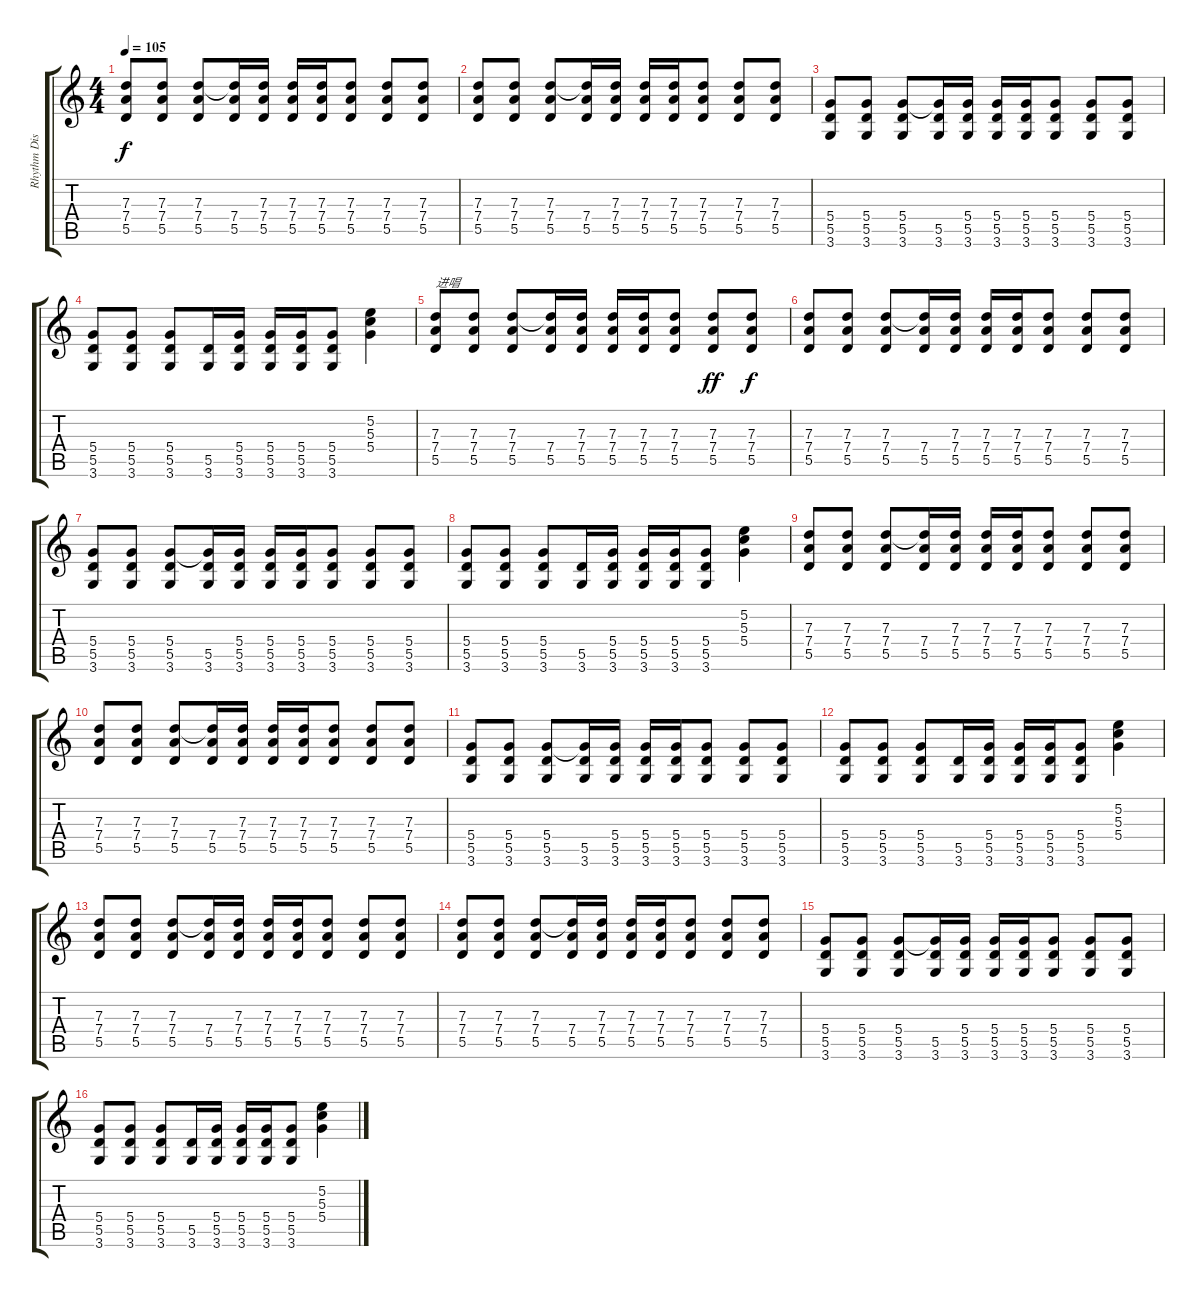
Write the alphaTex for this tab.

\track ("Rhythm Dist Guitar" "Rhythm Dis") {instrument distortionguitar}
\staff {score tabs}
\tuning (E4 B3 G3 D3 A2 E2) {hide}
\ts (4 4)
\tempo 105
\clef g2
\ks c
(7.3 7.4 5.5).8{dy f} (7.3 7.4 5.5).8 (7.3 7.4 5.5).8 (7.3{t} 7.4 5.5).16 (7.3 7.4 5.5).16 (7.3 7.4 5.5).16 (7.3 7.4 5.5).16 (7.3 7.4 5.5).8 (7.3 7.4 5.5).8 (7.3 7.4 5.5).8 |
(7.3 7.4 5.5).8 (7.3 7.4 5.5).8 (7.3 7.4 5.5).8 (7.3{t} 7.4 5.5).16 (7.3 7.4 5.5).16 (7.3 7.4 5.5).16 (7.3 7.4 5.5).16 (7.3 7.4 5.5).8 (7.3 7.4 5.5).8 (7.3 7.4 5.5).8 |
(5.4 5.5 3.6).8 (5.4 5.5 3.6).8 (5.4 5.5 3.6).8 (5.4{t} 5.5 3.6).16 (5.4 5.5 3.6).16 (5.4 5.5 3.6).16 (5.4 5.5 3.6).16 (5.4 5.5 3.6).8 (5.4 5.5 3.6).8 (5.4 5.5 3.6).8 |
(5.4 5.5 3.6).8 (5.4 5.5 3.6).8 (5.4 5.5 3.6).8 (5.5 3.6).16 (5.4 5.5 3.6).16 (5.4 5.5 3.6).16 (5.4 5.5 3.6).16 (5.4 5.5 3.6).8 (5.2 5.3 5.4).4 |
(7.3 7.4 5.5).8{txt "进唱"} (7.3 7.4 5.5).8 (7.3 7.4 5.5).8 (7.3{t} 7.4 5.5).16 (7.3 7.4 5.5).16 (7.3 7.4 5.5).16 (7.3 7.4 5.5).16 (7.3 7.4 5.5).8 (7.3 7.4 5.5).8{dy ff} (7.3 7.4 5.5).8{dy f} |
(7.3 7.4 5.5).8 (7.3 7.4 5.5).8 (7.3 7.4 5.5).8 (7.3{t} 7.4 5.5).16 (7.3 7.4 5.5).16 (7.3 7.4 5.5).16 (7.3 7.4 5.5).16 (7.3 7.4 5.5).8 (7.3 7.4 5.5).8 (7.3 7.4 5.5).8 |
(5.4 5.5 3.6).8 (5.4 5.5 3.6).8 (5.4 5.5 3.6).8 (5.4{t} 5.5 3.6).16 (5.4 5.5 3.6).16 (5.4 5.5 3.6).16 (5.4 5.5 3.6).16 (5.4 5.5 3.6).8 (5.4 5.5 3.6).8 (5.4 5.5 3.6).8 |
(5.4 5.5 3.6).8 (5.4 5.5 3.6).8 (5.4 5.5 3.6).8 (5.5 3.6).16 (5.4 5.5 3.6).16 (5.4 5.5 3.6).16 (5.4 5.5 3.6).16 (5.4 5.5 3.6).8 (5.2 5.3 5.4).4 |
(7.3 7.4 5.5).8 (7.3 7.4 5.5).8 (7.3 7.4 5.5).8 (7.3{t} 7.4 5.5).16 (7.3 7.4 5.5).16 (7.3 7.4 5.5).16 (7.3 7.4 5.5).16 (7.3 7.4 5.5).8 (7.3 7.4 5.5).8 (7.3 7.4 5.5).8 |
(7.3 7.4 5.5).8 (7.3 7.4 5.5).8 (7.3 7.4 5.5).8 (7.3{t} 7.4 5.5).16 (7.3 7.4 5.5).16 (7.3 7.4 5.5).16 (7.3 7.4 5.5).16 (7.3 7.4 5.5).8 (7.3 7.4 5.5).8 (7.3 7.4 5.5).8 |
(5.4 5.5 3.6).8 (5.4 5.5 3.6).8 (5.4 5.5 3.6).8 (5.4{t} 5.5 3.6).16 (5.4 5.5 3.6).16 (5.4 5.5 3.6).16 (5.4 5.5 3.6).16 (5.4 5.5 3.6).8 (5.4 5.5 3.6).8 (5.4 5.5 3.6).8 |
(5.4 5.5 3.6).8 (5.4 5.5 3.6).8 (5.4 5.5 3.6).8 (5.5 3.6).16 (5.4 5.5 3.6).16 (5.4 5.5 3.6).16 (5.4 5.5 3.6).16 (5.4 5.5 3.6).8 (5.2 5.3 5.4).4 |
(7.3 7.4 5.5).8 (7.3 7.4 5.5).8 (7.3 7.4 5.5).8 (7.3{t} 7.4 5.5).16 (7.3 7.4 5.5).16 (7.3 7.4 5.5).16 (7.3 7.4 5.5).16 (7.3 7.4 5.5).8 (7.3 7.4 5.5).8 (7.3 7.4 5.5).8 |
(7.3 7.4 5.5).8 (7.3 7.4 5.5).8 (7.3 7.4 5.5).8 (7.3{t} 7.4 5.5).16 (7.3 7.4 5.5).16 (7.3 7.4 5.5).16 (7.3 7.4 5.5).16 (7.3 7.4 5.5).8 (7.3 7.4 5.5).8 (7.3 7.4 5.5).8 |
(5.4 5.5 3.6).8 (5.4 5.5 3.6).8 (5.4 5.5 3.6).8 (5.4{t} 5.5 3.6).16 (5.4 5.5 3.6).16 (5.4 5.5 3.6).16 (5.4 5.5 3.6).16 (5.4 5.5 3.6).8 (5.4 5.5 3.6).8 (5.4 5.5 3.6).8 |
(5.4 5.5 3.6).8 (5.4 5.5 3.6).8 (5.4 5.5 3.6).8 (5.5 3.6).16 (5.4 5.5 3.6).16 (5.4 5.5 3.6).16 (5.4 5.5 3.6).16 (5.4 5.5 3.6).8 (5.2 5.3 5.4).4
